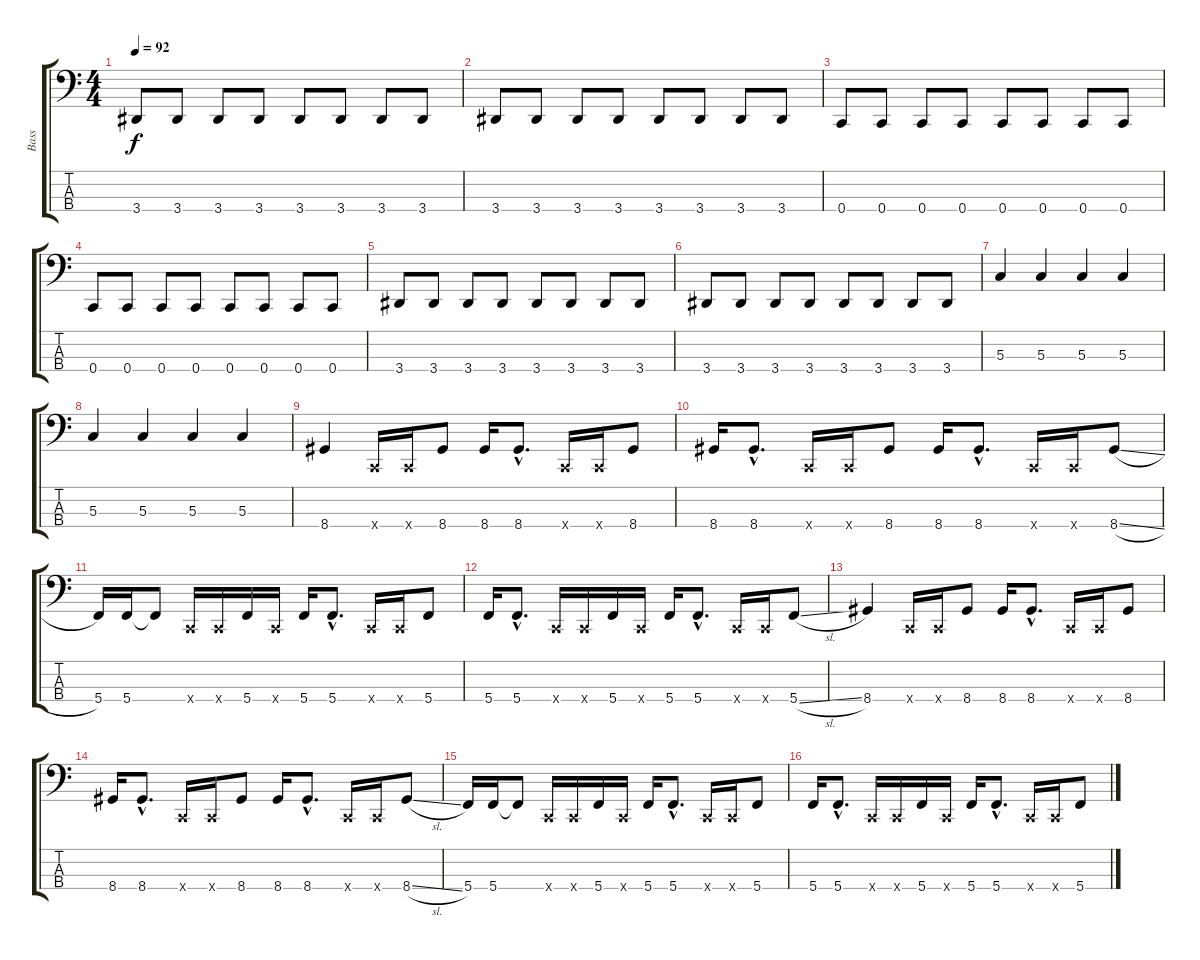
\track ("Bass" "Bass") {instrument electricbassfinger}
\staff {score tabs}
\tuning (F2 C2 G1 C1) {hide}
\ts (4 4)
\tempo 92
\clef f4
\ks c
3.4.8{dy f} 3.4.8 3.4.8 3.4.8 3.4.8 3.4.8 3.4.8 3.4.8 |
3.4.8 3.4.8 3.4.8 3.4.8 3.4.8 3.4.8 3.4.8 3.4.8 |
0.4.8 0.4.8 0.4.8 0.4.8 0.4.8 0.4.8 0.4.8 0.4.8 |
0.4.8 0.4.8 0.4.8 0.4.8 0.4.8 0.4.8 0.4.8 0.4.8 |
3.4.8 3.4.8 3.4.8 3.4.8 3.4.8 3.4.8 3.4.8 3.4.8 |
3.4.8 3.4.8 3.4.8 3.4.8 3.4.8 3.4.8 3.4.8 3.4.8 |
5.3.4 5.3.4 5.3.4 5.3.4 |
5.3.4 5.3.4 5.3.4 5.3.4 |
8.4.4 0.4{x}.16 0.4{x}.16 8.4.8 8.4.16 8.4{hac}.8{d} 0.4{x}.16 0.4{x}.16 8.4.8 |
8.4.16 8.4{hac}.8{d} 0.4{x}.16 0.4{x}.16 8.4.8 8.4.16 8.4{hac}.8{d} 0.4{x}.16 0.4{x}.16 8.4{sl}.8 |
5.4.16 5.4.16 5.4{t}.8 0.4{x}.16 0.4{x}.16 5.4.16 0.4{x}.16 5.4.16 5.4{hac}.8{d} 0.4{x}.16 0.4{x}.16 5.4.8 |
5.4.16 5.4{hac}.8{d} 0.4{x}.16 0.4{x}.16 5.4.16 0.4{x}.16 5.4.16 5.4{hac}.8{d} 0.4{x}.16 0.4{x}.16 5.4{sl}.8 |
8.4.4 0.4{x}.16 0.4{x}.16 8.4.8 8.4.16 8.4{hac}.8{d} 0.4{x}.16 0.4{x}.16 8.4.8 |
8.4.16 8.4{hac}.8{d} 0.4{x}.16 0.4{x}.16 8.4.8 8.4.16 8.4{hac}.8{d} 0.4{x}.16 0.4{x}.16 8.4{sl}.8 |
5.4.16 5.4.16 5.4{t}.8 0.4{x}.16 0.4{x}.16 5.4.16 0.4{x}.16 5.4.16 5.4{hac}.8{d} 0.4{x}.16 0.4{x}.16 5.4.8 |
5.4.16 5.4{hac}.8{d} 0.4{x}.16 0.4{x}.16 5.4.16 0.4{x}.16 5.4.16 5.4{hac}.8{d} 0.4{x}.16 0.4{x}.16 5.4{sl}.8
